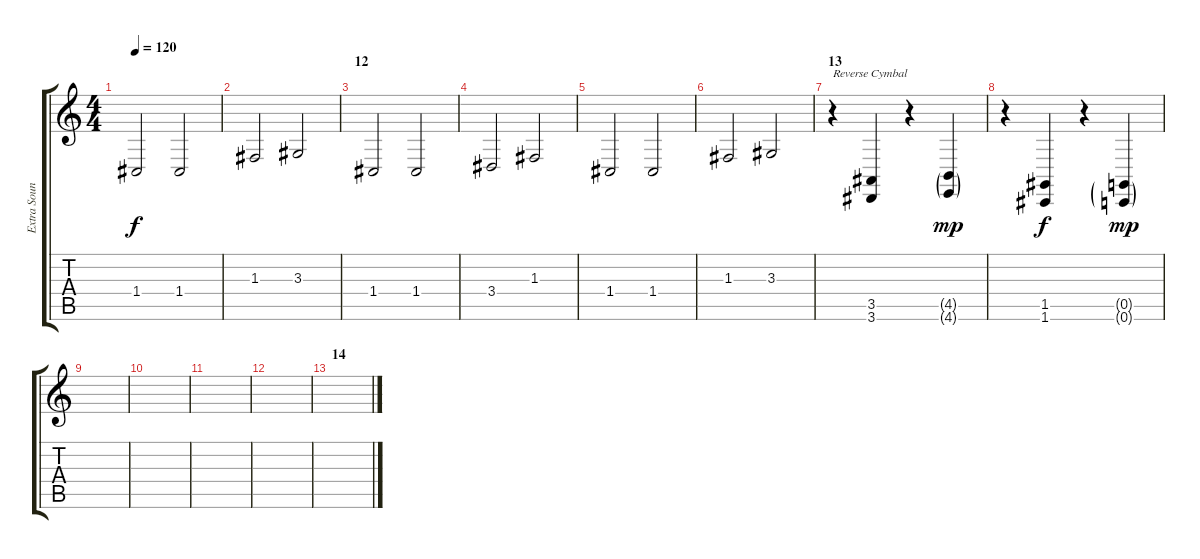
\track ("Extra Sounds" "Extra Soun") {instrument breathnoise}
\staff {score tabs}
\tuning (D4 A3 F3 C3 G2 C2) {hide}
\ts (4 4)
\tempo 120
\clef g2
\ks c
1.4.2{dy f} 1.4.2 |
1.3.2 3.3.2 |
\section ("" "12")
1.4.2 1.4.2 |
3.4.2 1.3.2 |
1.4.2 1.4.2 |
1.3.2 3.3.2 |
\section ("" "13")
r.4{txt "Reverse Cymbal" instrument reversecymbal} (3.5 3.6).4 r.4 (4.5{g} 4.6{g}).4{dy mp} |
r.4 (1.5 1.6).4{dy f} r.4 (0.5{g} 0.6{g}).4{dy mp} |
|
|
|
|
\section ("" "14")
